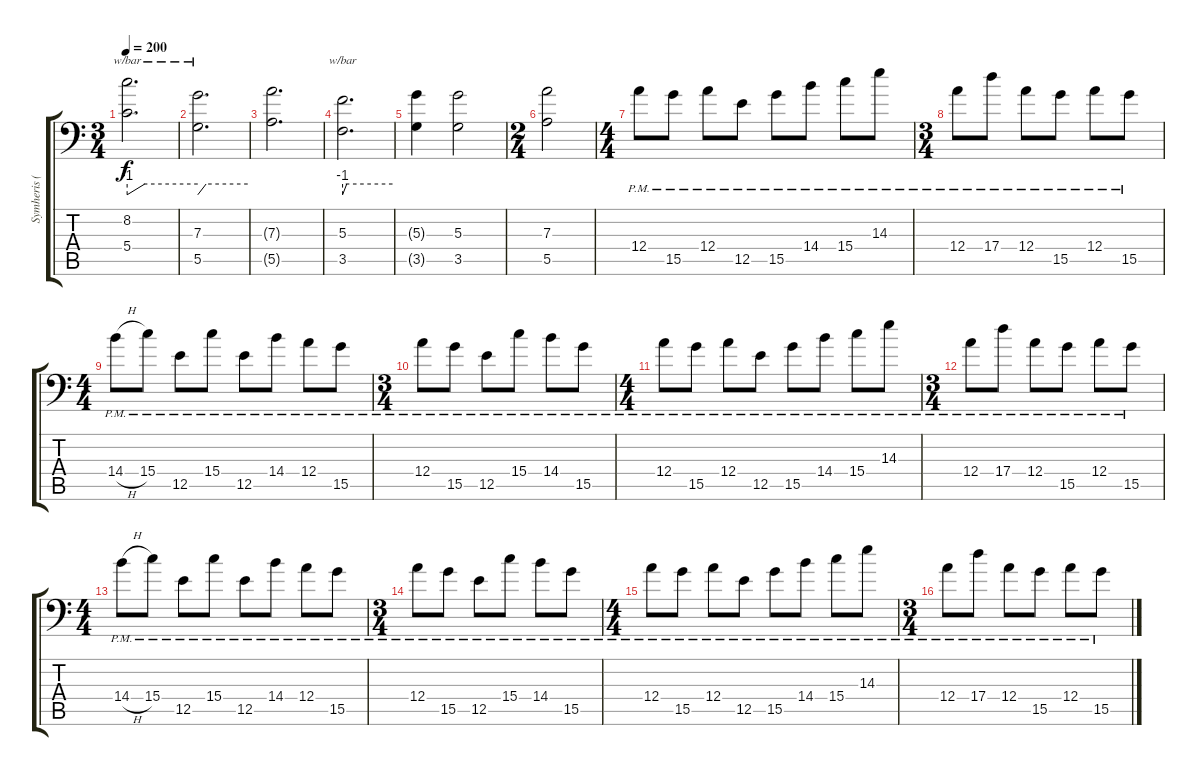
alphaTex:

\track ("Symheris (Lead)" "Symheris (") {instrument distortionguitar}
\staff {score tabs}
\tuning (B3 Gb3 D3 A2 E2 A1) {hide}
\ts (3 4)
\tempo 200
\clef f4
\ks c
(8.2 5.4).2{d tbe (custom default 0 -4 15 0 60 0) dy f} |
(7.3 5.5).2{d tbe (custom default 0 -4 10 0 60 0)} |
(7.3{t} 5.5{t}).2{d} |
(5.3 3.5).2{d tbe (custom default 0 -4 5 0 60 0)} |
(5.3{t} 3.5{t}).4 (5.3 3.5).2 |
\ts (2 4)
(7.3 5.5).2 |
\ts (4 4)
12.4{pm}.8 15.5{pm}.8 12.4{pm}.8 12.5{pm}.8 15.5{pm}.8 14.4{pm}.8 15.4{pm}.8 14.3{pm}.8 |
\ts (3 4)
12.4{pm}.8 17.4{pm}.8 12.4{pm}.8 15.5{pm}.8 12.4{pm}.8 15.5{pm}.8 |
\ts (4 4)
14.4{h pm}.8 15.4{pm}.8 12.5{pm}.8 15.4{pm}.8 12.5{pm}.8 14.4{pm}.8 12.4{pm}.8 15.5{pm}.8 |
\ts (3 4)
12.4{pm}.8 15.5{pm}.8 12.5{pm}.8 15.4{pm}.8 14.4{pm}.8 15.5{pm}.8 |
\ts (4 4)
12.4{pm}.8 15.5{pm}.8 12.4{pm}.8 12.5{pm}.8 15.5{pm}.8 14.4{pm}.8 15.4{pm}.8 14.3{pm}.8 |
\ts (3 4)
12.4{pm}.8 17.4{pm}.8 12.4{pm}.8 15.5{pm}.8 12.4{pm}.8 15.5{pm}.8 |
\ts (4 4)
14.4{h pm}.8 15.4{pm}.8 12.5{pm}.8 15.4{pm}.8 12.5{pm}.8 14.4{pm}.8 12.4{pm}.8 15.5{pm}.8 |
\ts (3 4)
12.4{pm}.8 15.5{pm}.8 12.5{pm}.8 15.4{pm}.8 14.4{pm}.8 15.5{pm}.8 |
\ts (4 4)
12.4{pm}.8 15.5{pm}.8 12.4{pm}.8 12.5{pm}.8 15.5{pm}.8 14.4{pm}.8 15.4{pm}.8 14.3{pm}.8 |
\ts (3 4)
12.4{pm}.8 17.4{pm}.8 12.4{pm}.8 15.5{pm}.8 12.4{pm}.8 15.5{pm}.8
